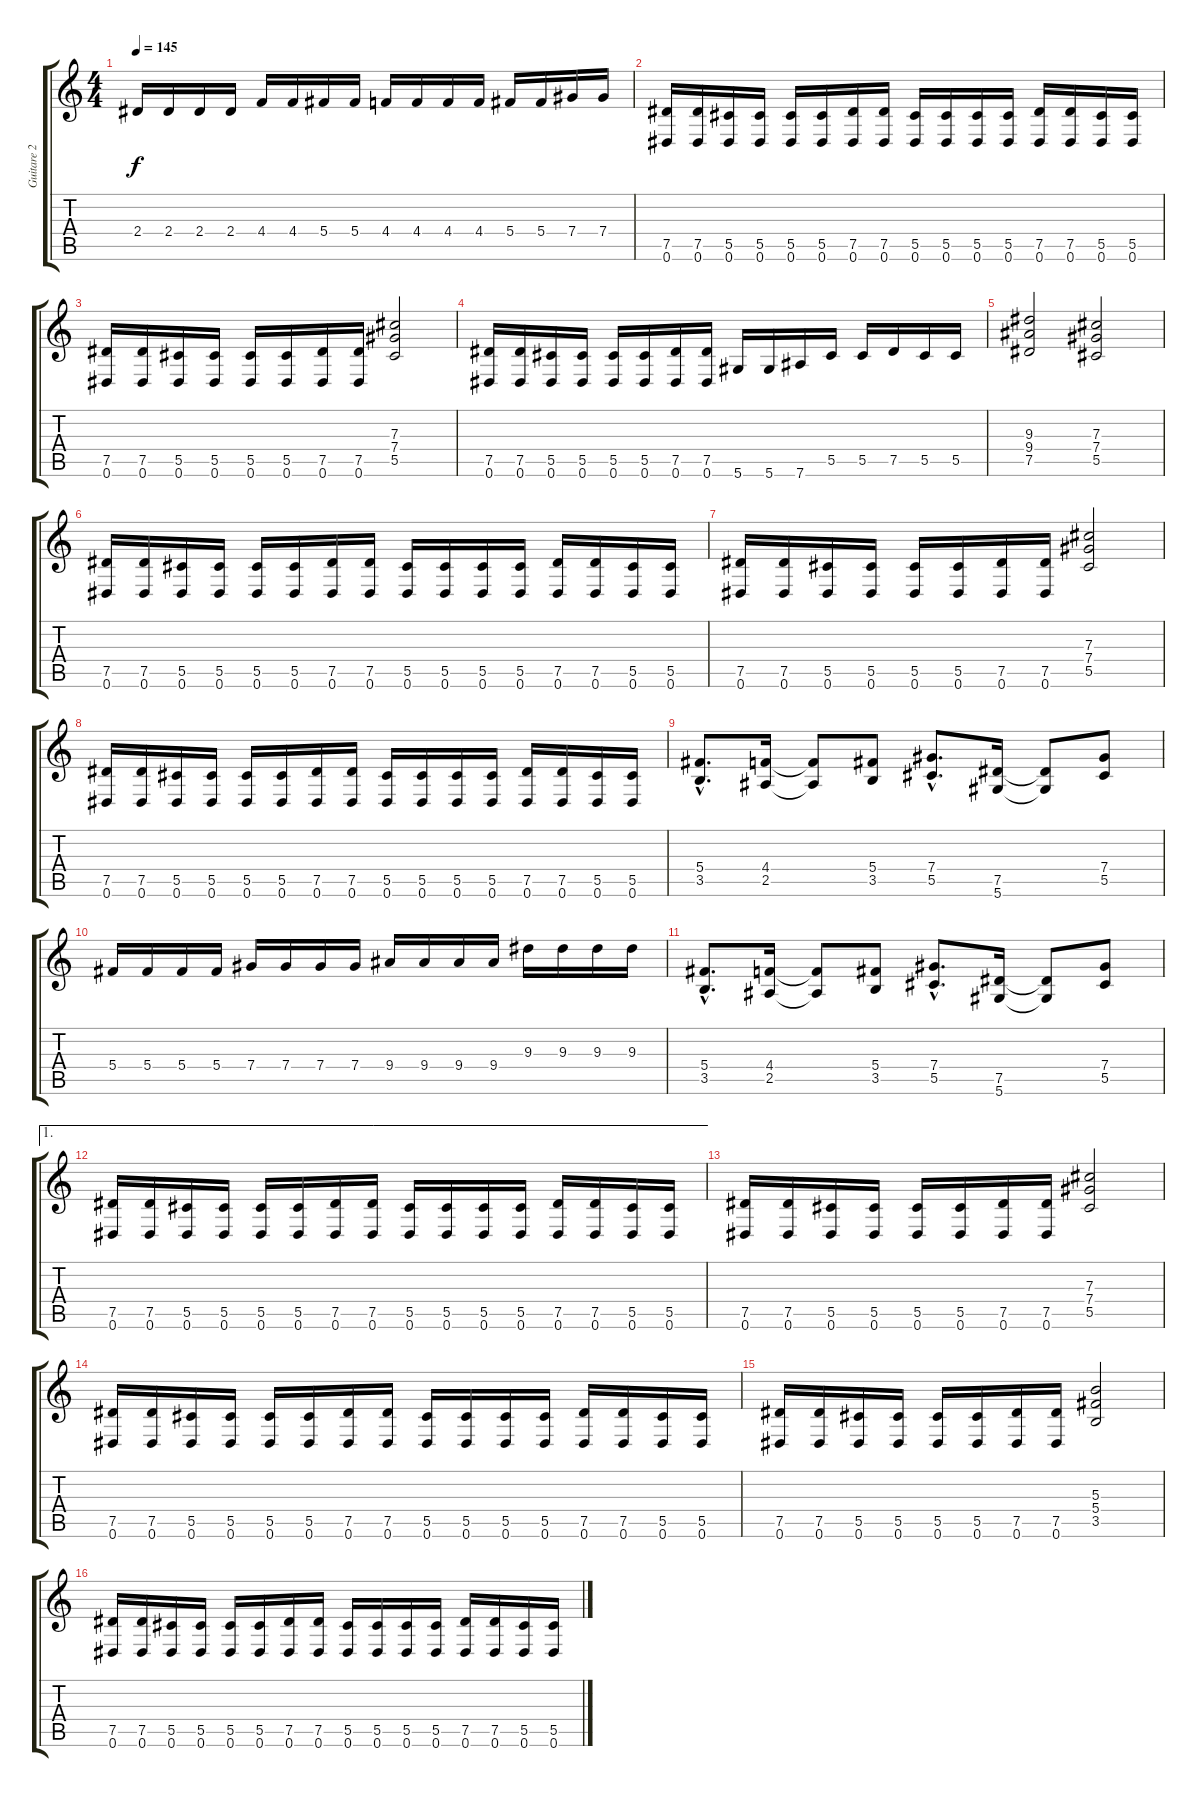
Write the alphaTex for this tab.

\track ("Guitare 2" "Guitare 2") {instrument distortionguitar}
\staff {score tabs}
\tuning (Eb4 Bb3 Gb3 Db3 Ab2 Eb2) {hide}
\ts (4 4)
\tempo 145
\clef g2
\ks c
2.4.16{dy f} 2.4.16 2.4.16 2.4.16 4.4.16 4.4.16 5.4.16 5.4.16 4.4.16 4.4.16 4.4.16 4.4.16 5.4.16 5.4.16 7.4.16 7.4.16 |
(7.5 0.6).16 (7.5 0.6).16 (5.5 0.6).16 (5.5 0.6).16 (5.5 0.6).16 (5.5 0.6).16 (7.5 0.6).16 (7.5 0.6).16 (5.5 0.6).16 (5.5 0.6).16 (5.5 0.6).16 (5.5 0.6).16 (7.5 0.6).16 (7.5 0.6).16 (5.5 0.6).16 (5.5 0.6).16 |
(7.5 0.6).16 (7.5 0.6).16 (5.5 0.6).16 (5.5 0.6).16 (5.5 0.6).16 (5.5 0.6).16 (7.5 0.6).16 (7.5 0.6).16 (7.3 7.4 5.5).2 |
(7.5 0.6).16 (7.5 0.6).16 (5.5 0.6).16 (5.5 0.6).16 (5.5 0.6).16 (5.5 0.6).16 (7.5 0.6).16 (7.5 0.6).16 5.6.16 5.6.16 7.6.16 5.5.16 5.5.16 7.5.16 5.5.16 5.5.16 |
(9.3 9.4 7.5).2 (7.3 7.4 5.5).2 |
(7.5 0.6).16 (7.5 0.6).16 (5.5 0.6).16 (5.5 0.6).16 (5.5 0.6).16 (5.5 0.6).16 (7.5 0.6).16 (7.5 0.6).16 (5.5 0.6).16 (5.5 0.6).16 (5.5 0.6).16 (5.5 0.6).16 (7.5 0.6).16 (7.5 0.6).16 (5.5 0.6).16 (5.5 0.6).16 |
(7.5 0.6).16 (7.5 0.6).16 (5.5 0.6).16 (5.5 0.6).16 (5.5 0.6).16 (5.5 0.6).16 (7.5 0.6).16 (7.5 0.6).16 (7.3 7.4 5.5).2 |
(7.5 0.6).16 (7.5 0.6).16 (5.5 0.6).16 (5.5 0.6).16 (5.5 0.6).16 (5.5 0.6).16 (7.5 0.6).16 (7.5 0.6).16 (5.5 0.6).16 (5.5 0.6).16 (5.5 0.6).16 (5.5 0.6).16 (7.5 0.6).16 (7.5 0.6).16 (5.5 0.6).16 (5.5 0.6).16 |
(5.4{hac} 3.5{hac}).8{d} (4.4 2.5).16 (4.4{t} 2.5{t}).8 (5.4 3.5).8 (7.4{hac} 5.5{hac}).8{d} (7.5 5.6).16 (7.5{t} 5.6{t}).8 (7.4 5.5).8 |
5.4.16 5.4.16 5.4.16 5.4.16 7.4.16 7.4.16 7.4.16 7.4.16 9.4.16 9.4.16 9.4.16 9.4.16 9.3.16 9.3.16 9.3.16 9.3.16 |
(5.4{hac} 3.5{hac}).8{d} (4.4 2.5).16 (4.4{t} 2.5{t}).8 (5.4 3.5).8 (7.4{hac} 5.5{hac}).8{d} (7.5 5.6).16 (7.5{t} 5.6{t}).8 (7.4 5.5).8 |
\ae 1
(7.5 0.6).16 (7.5 0.6).16 (5.5 0.6).16 (5.5 0.6).16 (5.5 0.6).16 (5.5 0.6).16 (7.5 0.6).16 (7.5 0.6).16 (5.5 0.6).16 (5.5 0.6).16 (5.5 0.6).16 (5.5 0.6).16 (7.5 0.6).16 (7.5 0.6).16 (5.5 0.6).16 (5.5 0.6).16 |
(7.5 0.6).16 (7.5 0.6).16 (5.5 0.6).16 (5.5 0.6).16 (5.5 0.6).16 (5.5 0.6).16 (7.5 0.6).16 (7.5 0.6).16 (7.3 7.4 5.5).2 |
(7.5 0.6).16 (7.5 0.6).16 (5.5 0.6).16 (5.5 0.6).16 (5.5 0.6).16 (5.5 0.6).16 (7.5 0.6).16 (7.5 0.6).16 (5.5 0.6).16 (5.5 0.6).16 (5.5 0.6).16 (5.5 0.6).16 (7.5 0.6).16 (7.5 0.6).16 (5.5 0.6).16 (5.5 0.6).16 |
(7.5 0.6).16 (7.5 0.6).16 (5.5 0.6).16 (5.5 0.6).16 (5.5 0.6).16 (5.5 0.6).16 (7.5 0.6).16 (7.5 0.6).16 (5.3 5.4 3.5).2 |
(7.5 0.6).16 (7.5 0.6).16 (5.5 0.6).16 (5.5 0.6).16 (5.5 0.6).16 (5.5 0.6).16 (7.5 0.6).16 (7.5 0.6).16 (5.5 0.6).16 (5.5 0.6).16 (5.5 0.6).16 (5.5 0.6).16 (7.5 0.6).16 (7.5 0.6).16 (5.5 0.6).16 (5.5 0.6).16
